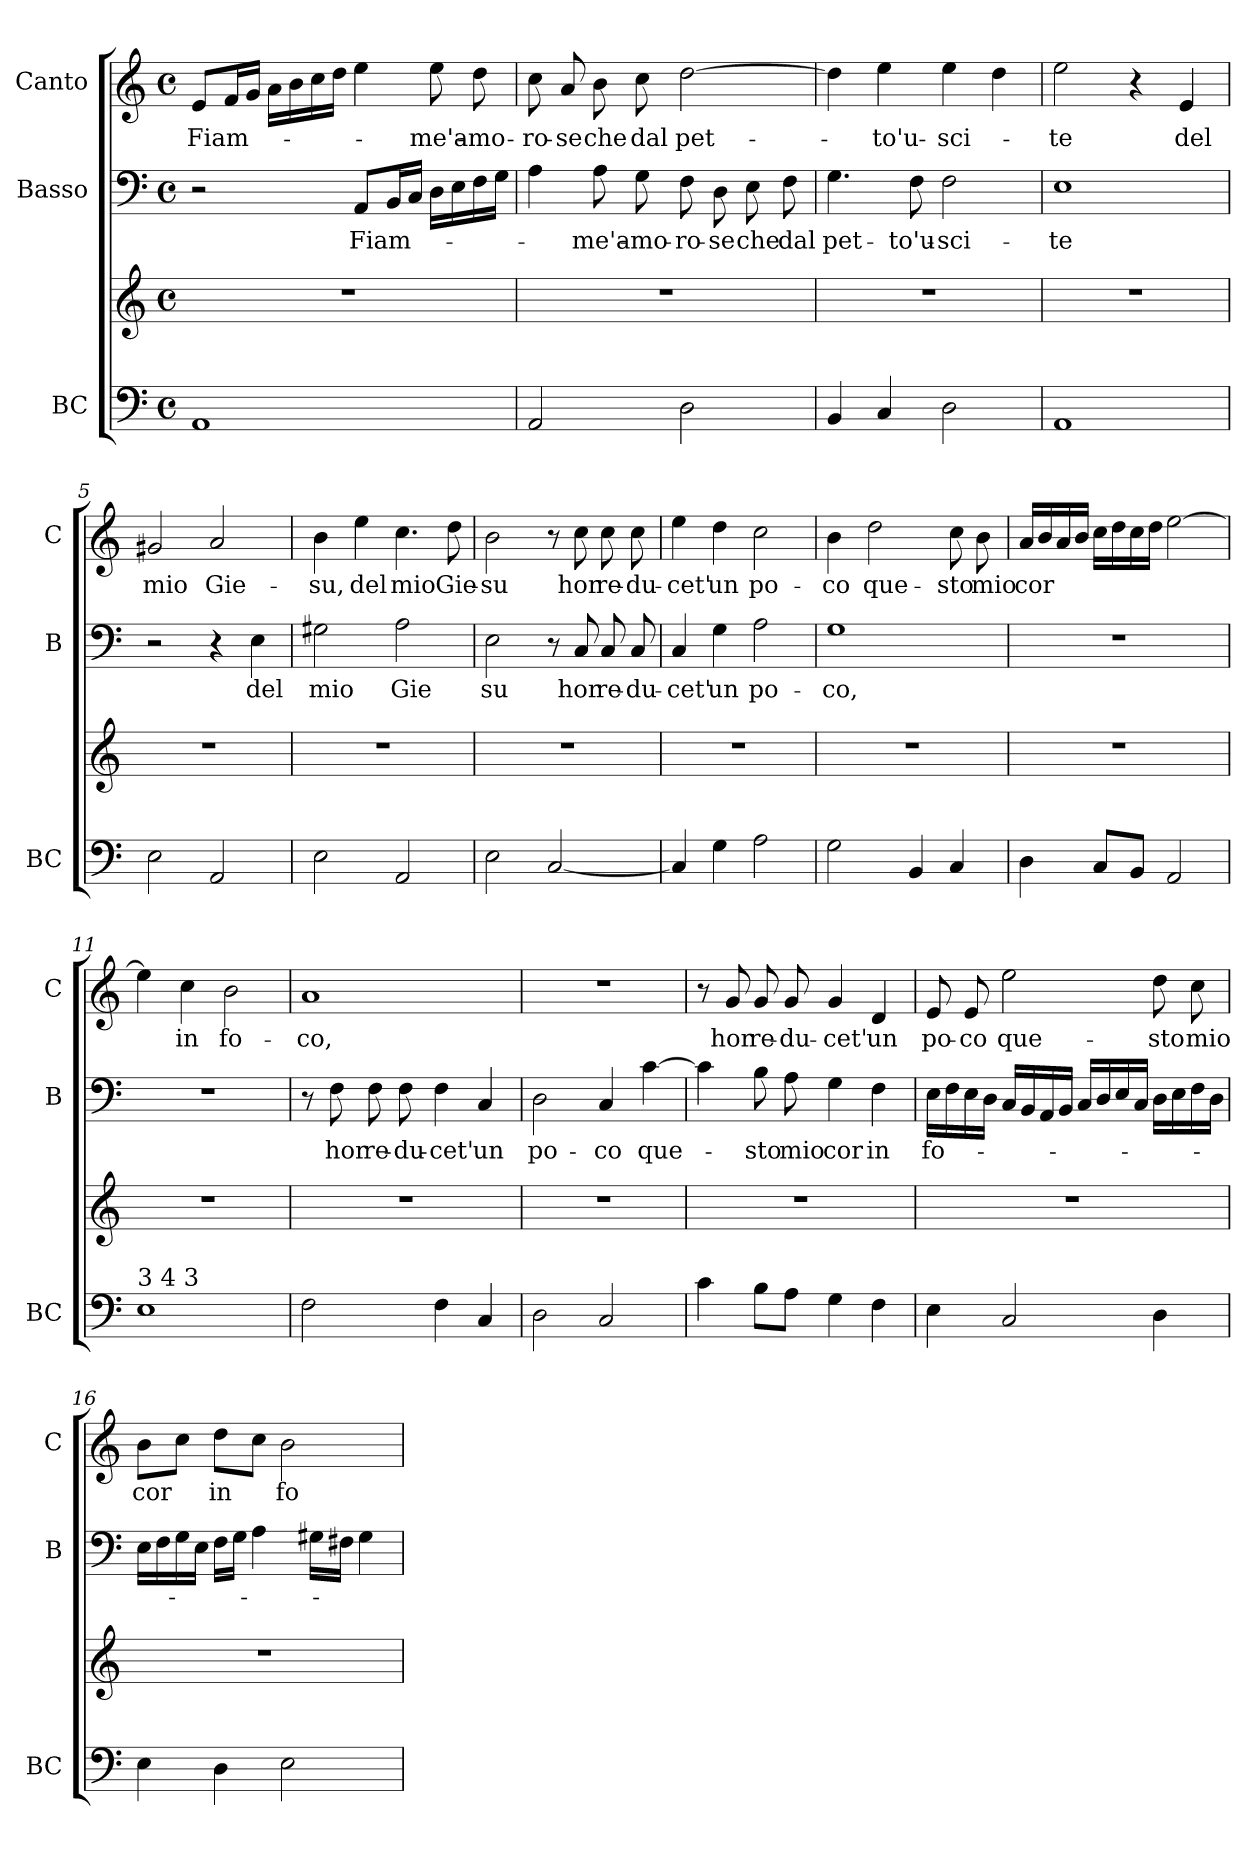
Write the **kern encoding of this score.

**kern	**kern	**kern	**text	**kern	**text
*part3	*part3	*part2	*part2	*part1	*part1
*staff4	*staff3	*staff2	*staff2	*staff1	*staff1
*I"BC	*	*I"Basso	*	*I"Canto	*
*I'BC	*	*I'B	*	*I'C	*
*clefF4	*clefG2	*clefF4	*	*clefG2	*
*k[]	*k[]	*k[]	*	*k[]	*
*C:	*C:	*C:	*	*C:	*
*M4/4	*M4/4	*M4/4	*	*M4/4	*
*met(c)	*met(c)	*met(c)	*	*met(c)	*
=1	=1	=1	=1	=1	=1
!	!	!	!	!	!LO:LY:b
1AA	1r	2r	.	8e/L	Fiam-
.	.	.	.	16f/L	.
.	.	.	.	16g/JJ	.
.	.	.	.	16a\LL	.
.	.	.	.	16b\	.
.	.	.	.	16cc\	.
.	.	.	.	16dd\JJ	.
!	!	!	!LO:LY:b	!	!
.	.	8AA/L	Fiam-	4ee\	.
.	.	16BB/L	.	.	.
.	.	16C/JJ	.	.	.
!	!	!	!	!	!LO:LY:b
.	.	16D\LL	.	8ee\	-me'a-
.	.	16E\	.	.	.
!	!	!	!	!	!LO:LY:b
.	.	16F\	.	8dd\	-mo-
.	.	16G\JJ	.	.	.
=2	=2	=2	=2	=2	=2
!	!	!	!	!	!LO:LY:b
2AA/	1r	4A\	.	8cc\	-ro-
!	!	!	!	!	!LO:LY:b
.	.	.	.	8a/	-se
!	!	!	!LO:LY:b	!	!LO:LY:b
.	.	8A\	-me'a-	8b\	che
!	!	!	!LO:LY:b	!	!LO:LY:b
.	.	8G\	-mo-	8cc\	dal
!	!	!	!LO:LY:b	!	!LO:LY:b
2D\	.	8F\	-ro-	[2dd\	pet-
!	!	!	!LO:LY:b	!	!
.	.	8D\	-se	.	.
!	!	!	!LO:LY:b	!	!
.	.	8E\	che	.	.
!	!	!	!LO:LY:b	!	!
.	.	8F\	dal	.	.
=3	=3	=3	=3	=3	=3
!	!	!	!LO:LY:b	!	!
4BB/	1r	4.G\	pet-	4dd\]	.
!	!	!	!	!	!LO:LY:b
4C/	.	.	.	4ee\	-to'u-
!	!	!	!LO:LY:b	!	!
.	.	8F\	-to'u-	.	.
!	!	!	!LO:LY:b	!	!LO:LY:b
2D\	.	2F\	-sci-	4ee\	-sci-
.	.	.	.	4dd\	.
=4	=4	=4	=4	=4	=4
!	!	!	!LO:LY:b	!	!LO:LY:b
1AA	1r	1E	-te	2ee\	-te
.	.	.	.	4r	.
!	!	!	!	!	!LO:LY:b
.	.	.	.	4e/	del
!!LO:LB:g=z
=5	=5	=5	=5	=5	=5
!	!	!	!	!	!LO:LY:b
2E\	1r	2r	.	2g#X/	mio
!	!	!	!	!	!LO:LY:b
2AA/	.	4r	.	2a/	Gie-
!	!	!	!LO:LY:b	!	!
.	.	4E\	del	.	.
=6	=6	=6	=6	=6	=6
!	!	!	!LO:LY:b	!	!LO:LY:b
2E\	1r	2G#X\	mio	4b\	-su,
!	!	!	!	!	!LO:LY:b
.	.	.	.	4ee\	del
!	!	!	!LO:LY:b	!	!LO:LY:b
2AA/	.	2A\	Gie	4.cc\	mio
!	!	!	!	!	!LO:LY:b
.	.	.	.	8dd\	Gie-
=7	=7	=7	=7	=7	=7
!	!	!	!LO:LY:b	!	!LO:LY:b
2E\	1r	2E\	su	2b\	-su
[2C/	.	8r	.	8r	.
!	!	!	!LO:LY:b	!	!LO:LY:b
.	.	8C/	hor	8cc\	hor
!	!	!	!LO:LY:b	!	!LO:LY:b
.	.	8C/	re-	8cc\	re-
!	!	!	!LO:LY:b	!	!LO:LY:b
.	.	8C/	-du-	8cc\	-du-
=8	=8	=8	=8	=8	=8
!	!	!	!LO:LY:b	!	!LO:LY:b
4C/]	1r	4C/	-cet'	4ee\	-cet'
!	!	!	!LO:LY:b	!	!LO:LY:b
4G\	.	4G\	un	4dd\	un
!	!	!	!LO:LY:b	!	!LO:LY:b
2A\	.	2A\	po-	2cc\	po-
=9	=9	=9	=9	=9	=9
!	!	!	!LO:LY:b	!	!LO:LY:b
2G\	1r	1G	-co,	4b\	-co
!	!	!	!	!	!LO:LY:b
.	.	.	.	2dd\	que-
4BB/	.	.	.	.	.
!	!	!	!	!	!LO:LY:b
4C/	.	.	.	8cc\	-sto
!	!	!	!	!	!LO:LY:b
.	.	.	.	8b\	mio
!!LO:LB:g=z
=10	=10	=10	=10	=10	=10
!	!	!	!	!	!LO:LY:b
4D\	1r	1r	.	16a/LL	cor
.	.	.	.	16b/	.
.	.	.	.	16a/	.
.	.	.	.	16b/JJ	.
8C/L	.	.	.	16cc\LL	.
.	.	.	.	16dd\	.
8BB/J	.	.	.	16cc\	.
.	.	.	.	16dd\JJ	.
2AA/	.	.	.	[2ee\	.
=11	=11	=11	=11	=11	=11
!LO:TX:a:t=3     4              3	!	!	!	!	!
1E	1r	1r	.	4ee\]	.
!	!	!	!	!	!LO:LY:b
.	.	.	.	4cc\	in
!	!	!	!	!	!LO:LY:b
.	.	.	.	2b\	fo-
=12	=12	=12	=12	=12	=12
!	!	!	!	!	!LO:LY:b
2F\	1r	8r	.	1a	-co,
!	!	!	!LO:LY:b	!	!
.	.	8F\	hor	.	.
!	!	!	!LO:LY:b	!	!
.	.	8F\	re-	.	.
!	!	!	!LO:LY:b	!	!
.	.	8F\	-du-	.	.
!	!	!	!LO:LY:b	!	!
4F\	.	4F\	-cet'	.	.
!	!	!	!LO:LY:b	!	!
4C/	.	4C/	un	.	.
=13	=13	=13	=13	=13	=13
!	!	!	!LO:LY:b	!	!
2D\	1r	2D\	po-	1r	.
!	!	!	!LO:LY:b	!	!
2C/	.	4C/	-co	.	.
!	!	!	!LO:LY:b	!	!
.	.	[4c\	que-	.	.
!!LO:PB:g=z
=14	=14	=14	=14	=14	=14
4c\	1r	4c\]	.	8r	.
!	!	!	!	!	!LO:LY:b
.	.	.	.	8g/	hor
!	!	!	!LO:LY:b	!	!LO:LY:b
8B\L	.	8B\	-sto	8g/	re-
!	!	!	!LO:LY:b	!	!LO:LY:b
8A\J	.	8A\	mio	8g/	-du-
!	!	!	!LO:LY:b	!	!LO:LY:b
4G\	.	4G\	cor	4g/	-cet'
!	!	!	!LO:LY:b	!	!LO:LY:b
4F\	.	4F\	in	4d/	un
=15	=15	=15	=15	=15	=15
!	!	!	!LO:LY:b	!	!LO:LY:b
4E\	1r	16E\LL	fo-	8e/	po-
.	.	16F\	.	.	.
!	!	!	!	!	!LO:LY:b
.	.	16E\	.	8e/	-co
.	.	16D\JJ	.	.	.
!	!	!	!	!	!LO:LY:b
2C/	.	16C/LL	.	2ee\	que-
.	.	16BB/	.	.	.
.	.	16AA/	.	.	.
.	.	16BB/JJ	.	.	.
.	.	16C/LL	.	.	.
.	.	16D/	.	.	.
.	.	16E/	.	.	.
.	.	16C/JJ	.	.	.
!	!	!	!	!	!LO:LY:b
4D\	.	16D\LL	.	8dd\	-sto
.	.	16E\	.	.	.
!	!	!	!	!	!LO:LY:b
.	.	16F\	.	8cc\	mio
.	.	16D\JJ	.	.	.
=16	=16	=16	=16	=16	=16
!	!	!	!	!	!LO:LY:b
4E\	1r	16E\LL	.	8b\L	cor
.	.	16F\	.	.	.
.	.	16G\	.	8cc\J	.
.	.	16E\JJ	.	.	.
!	!	!	!	!	!LO:LY:b
4D\	.	16F\LL	.	8dd\L	in
.	.	16G\JJ	.	.	.
.	.	4A\	.	8cc\J	.
!	!	!	!	!	!LO:LY:b
2E\	.	.	.	2b\	fo-
.	.	16G#X\LL	.	.	.
.	.	16F#X\JJ	.	.	.
.	.	4G#\	.	.	.
=	=	=	=	=	=
*-	*-	*-	*-	*-	*-
